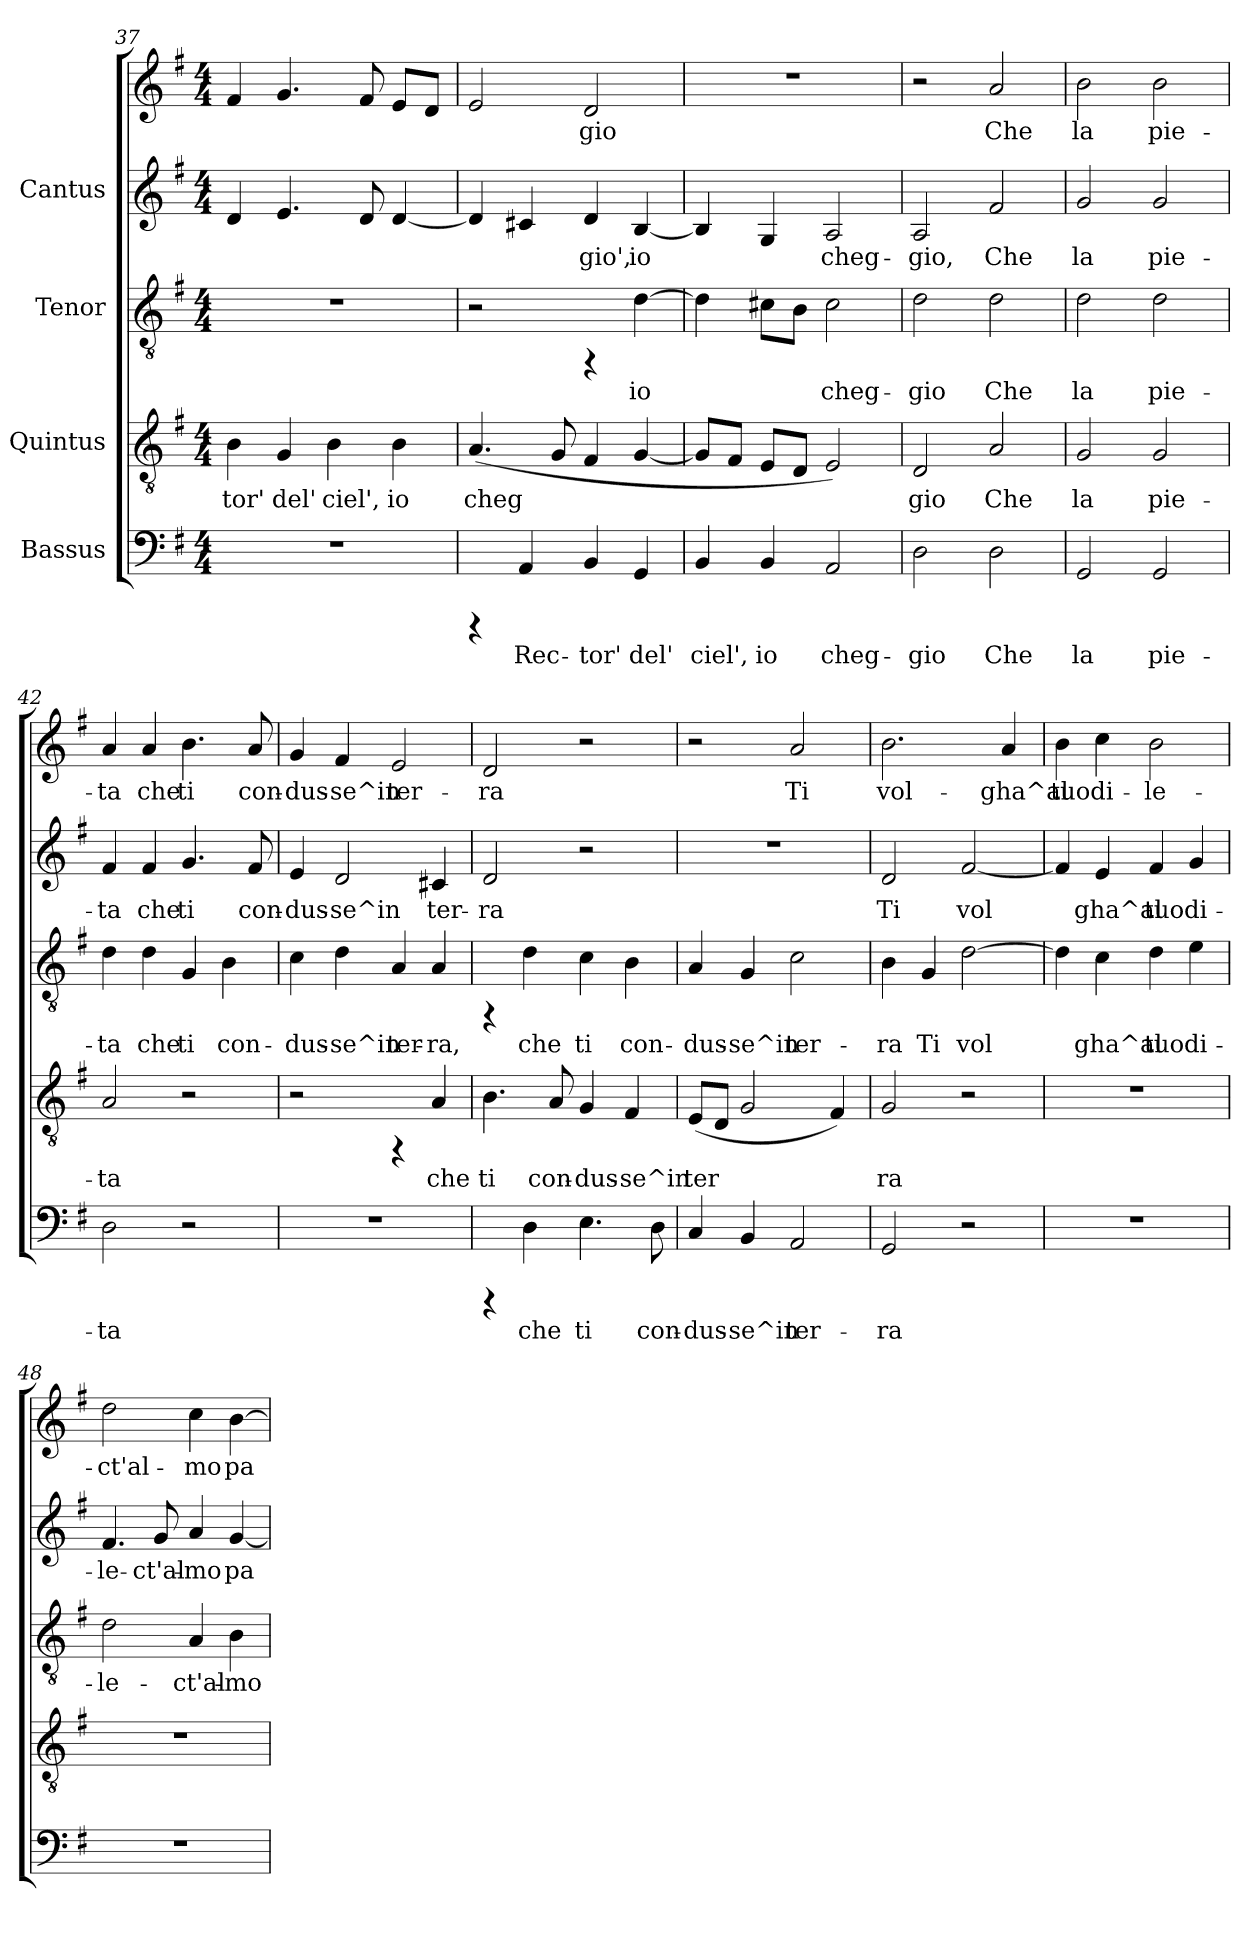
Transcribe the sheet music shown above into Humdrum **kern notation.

**kern	**text	**kern	**text	**kern	**text	**kern	**text	**kern	**text
*part4	*part4	*part3	*part3	*part2	*part2	*part1	*part1	*part1	*part1
*staff5	*staff5	*staff4	*staff4	*staff3	*staff3	*staff2	*staff2	*staff1	*staff1
*I"Bassus	*	*I"Quintus	*	*I"Tenor	*	*I"Cantus	*	*	*
*clefF4	*	*clefGv2	*	*clefGv2	*	*clefG2	*	*clefG2	*
*k[f#]	*	*k[f#]	*	*k[f#]	*	*k[f#]	*	*k[f#]	*
*G:	*	*G:	*	*G:	*	*G:	*	*G:	*
*M4/4	*	*M4/4	*	*M4/4	*	*M4/4	*	*M4/4	*
=37	=37	=37	=37	=37	=37	=37	=37	=37	=37
!	!	!	!LO:LY:b:cj	!	!	!	!	!	!
1r	.	4B\	-tor'	1r	.	4d/	.	4f#/	.
!	!	!	!LO:LY:b:cj	!	!	!	!	!	!
.	.	4G/	del'	.	.	4.e/	.	4.g/	.
!	!	!	!LO:LY:b:cj	!	!	!	!	!	!
.	.	4B\	ciel',	.	.	.	.	.	.
.	.	.	.	.	.	8d/	.	8f#/	.
!	!	!	!LO:LY:b:cj	!	!	!	!	!	!
.	.	4B\	io	.	.	[<4d/	.	8e/L	.
.	.	.	.	.	.	.	.	8d/J	.
=38	=38	=38	=38	=38	=38	=38	=38	=38	=38
!	!	!	!LO:LY:b:cj	!	!	!	!LO:LY:b:cj	!	!LO:LY:b:cj
4rCCC	.	(<4.A/	cheg-	2r	.	4d/]	.	2e/	-
!	!LO:LY:b:cj	!	!	!	!	!	!LO:LY:b:cj	!	!
4AA/	Rec-	.	.	.	.	4c#X/	.	.	.
!	!	!	!LO:LY:b:cj	!	!	!	!	!	!
.	.	8G/	--	.	.	.	.	.	.
!	!LO:LY:b:cj	!	!LO:LY:b:cj	!	!	!	!LO:LY:b:cj	!	!LO:LY:b:cj
4BB/	-tor'	4F#/	--	4rFF	.	4d/	gio',	2d/	gio
!	!LO:LY:b:cj	!	!LO:LY:b:cj	!	!LO:LY:b:cj	!	!LO:LY:b:cj	!	!
4GG/	del'	[<4G/	--	[>4d\	io	[<4B/	io	.	.
!!LO:PB:g=z
=39	=39	=39	=39	=39	=39	=39	=39	=39	=39
!	!LO:LY:b:cj	!	!	!	!LO:LY:b:cj	!	!LO:LY:b:cj	!	!
4BB/	ciel',	8G/L]	.	4d\]	.	4B/]	.	1r	.
.	.	8F#/J	.	.	.	.	.	.	.
!	!LO:LY:b:cj	!	!	!	!LO:LY:b:cj	!	!LO:LY:b:cj	!	!
4BB/	io	8E/L	.	8c#X\L	.	4G/	.	.	.
!	!	!	!	!	!LO:LY:b:cj	!	!	!	!
.	.	8D/J	.	8B\J	.	.	.	.	.
!	!LO:LY:b:cj	!	!	!	!LO:LY:b:cj	!	!LO:LY:b:cj	!	!
2AA/	cheg-	2E/)	.	2c#\	cheg-	2A/	cheg-	.	.
=40	=40	=40	=40	=40	=40	=40	=40	=40	=40
!	!LO:LY:b:cj	!	!LO:LY:b:cj	!	!LO:LY:b:cj	!	!LO:LY:b:cj	!	!
2D\	-gio	2D/	-gio	2d\	-gio	2A/	gio,	2r	.
!	!LO:LY:b:cj	!	!LO:LY:b:cj	!	!LO:LY:b:cj	!	!LO:LY:b:cj	!	!LO:LY:b:cj
2D\	Che	2A/	Che	2d\	Che	2f#/	Che	2a/	-Che
=41	=41	=41	=41	=41	=41	=41	=41	=41	=41
!	!LO:LY:b:cj	!	!LO:LY:b:cj	!	!LO:LY:b:cj	!	!LO:LY:b:cj	!	!LO:LY:b:cj
2GG/	la	2G/	la	2d\	la	2g/	-la	2b\	la
!	!LO:LY:b:cj	!	!LO:LY:b:cj	!	!LO:LY:b:cj	!	!LO:LY:b:cj	!	!LO:LY:b:cj
2GG/	pie-	2G/	pie-	2d\	pie-	2g/	pie-	2b\	pie-
=42	=42	=42	=42	=42	=42	=42	=42	=42	=42
!	!LO:LY:b:cj	!	!LO:LY:b:cj	!	!LO:LY:b:cj	!	!LO:LY:b:cj	!	!LO:LY:b:cj
2D\	-ta	2A/	-ta	4d\	-ta	4f#/	-ta	4a/	-ta
!	!	!	!	!	!LO:LY:b:cj	!	!LO:LY:b:cj	!	!LO:LY:b:cj
.	.	.	.	4d\	che	4f#/	che	4a/	che
!	!	!	!	!	!LO:LY:b:cj	!	!LO:LY:b:cj	!	!LO:LY:b:cj
2r	.	2r	.	4G/	ti	4.g/	ti	4.b\	ti
!	!	!	!	!	!LO:LY:b:cj	!	!	!	!
.	.	.	.	4B\	con-	.	.	.	.
!	!	!	!	!	!	!	!LO:LY:b:cj	!	!LO:LY:b:cj
.	.	.	.	.	.	8f#/	con-	8a/	con-
=43	=43	=43	=43	=43	=43	=43	=43	=43	=43
!	!	!	!	!	!LO:LY:b:cj	!	!LO:LY:b:cj	!	!LO:LY:b:cj
1r	.	2r	.	4c\	-dus-	4e/	-dus-	4g/	-dus-
!	!	!	!	!	!LO:LY:b:cj	!	!LO:LY:b:cj	!	!LO:LY:b:cj
.	.	.	.	4d\	-se^in	2d/	-se^in	4f#/	-se^in
!	!	!	!	!	!LO:LY:b:cj	!	!	!	!LO:LY:b:cj
.	.	4rFF	.	4A/	ter-	.	.	2e/	ter-
!	!	!	!LO:LY:b:cj	!	!LO:LY:b:cj	!	!LO:LY:b:cj	!	!
.	.	4A/	che	4A/	-ra,	4c#X/	ter-	.	.
!!LO:LB:g=z
=44	=44	=44	=44	=44	=44	=44	=44	=44	=44
!	!	!	!LO:LY:b:cj	!	!	!	!LO:LY:b:cj	!	!LO:LY:b:cj
4rCCC	.	4.B\	ti	4rFF	.	2d/	ra	2d/	-ra
!	!LO:LY:b:cj	!	!	!	!LO:LY:b:cj	!	!	!	!
4D\	che	.	.	4d\	che	.	.	.	.
!	!	!	!LO:LY:b:cj	!	!	!	!	!	!
.	.	8A/	con-	.	.	.	.	.	.
!	!LO:LY:b:cj	!	!LO:LY:b:cj	!	!LO:LY:b:cj	!	!	!	!
4.E\	ti	4G/	-dus-	4c\	ti	2r	.	2r	.
!	!	!	!LO:LY:b:cj	!	!LO:LY:b:cj	!	!	!	!
.	.	4F#/	-se^in	4B\	con-	.	.	.	.
!	!LO:LY:b:cj	!	!	!	!	!	!	!	!
8D\	con-	.	.	.	.	.	.	.	.
=45	=45	=45	=45	=45	=45	=45	=45	=45	=45
!	!LO:LY:b:cj	!	!LO:LY:b:cj	!	!LO:LY:b:cj	!	!	!	!
4C/	-dus-	(<8E/L	ter-	4A/	-dus-	1r	.	2r	.
!	!	!	!LO:LY:b:cj	!	!	!	!	!	!
.	.	8D/J	--	.	.	.	.	.	.
!	!LO:LY:b:cj	!	!LO:LY:b:cj	!	!LO:LY:b:cj	!	!	!	!
4BB/	-se^in	2G/	--	4G/	-se^in	.	.	.	.
!	!LO:LY:b:cj	!	!	!	!LO:LY:b:cj	!	!	!	!LO:LY:b:cj
2AA/	ter-	.	.	2c\	ter-	.	.	2a/	Ti
!	!	!	!LO:LY:b:cj	!	!	!	!	!	!
.	.	4F#/)	--	.	.	.	.	.	.
=46	=46	=46	=46	=46	=46	=46	=46	=46	=46
!	!LO:LY:b:cj	!	!LO:LY:b:cj	!	!LO:LY:b:cj	!	!LO:LY:b:cj	!	!LO:LY:b:cj
2GG/	-ra	2G/	-ra	4B\	-ra	2d/	Ti	2.b\	vol-
!	!	!	!	!	!LO:LY:b:cj	!	!	!	!
.	.	.	.	4G/	Ti	.	.	.	.
!	!	!	!	!	!LO:LY:b:cj	!	!LO:LY:b:cj	!	!
2r	.	2r	.	[>2d\	vol-	[<2f#/	vol-	.	.
!	!	!	!	!	!	!	!	!	!LO:LY:b:cj
.	.	.	.	.	.	.	.	4a/	-gha^al
=47	=47	=47	=47	=47	=47	=47	=47	=47	=47
!	!	!	!	!	!LO:LY:b:cj	!	!LO:LY:b:cj	!	!LO:LY:b:cj
1r	.	1r	.	4d\]	-	4f#/]	-	4b\	-tuo
!	!	!	!	!	!LO:LY:b:cj	!	!LO:LY:b:cj	!	!LO:LY:b:cj
.	.	.	.	4c\	gha^al	4e/	gha^al	4cc\	di-
!	!	!	!	!	!LO:LY:b:cj	!	!LO:LY:b:cj	!	!LO:LY:b:cj
.	.	.	.	4d\	tuo	4f#/	tuo	2b\	-le-
!	!	!	!	!	!LO:LY:b:cj	!	!LO:LY:b:cj	!	!
.	.	.	.	4e\	di-	4g/	di-	.	.
=48	=48	=48	=48	=48	=48	=48	=48	=48	=48
!	!	!	!	!	!LO:LY:b:cj	!	!LO:LY:b:cj	!	!LO:LY:b:cj
1r	.	1r	.	2d\	-le-	4.f#/	-le-	2dd\	-ct'al-
!	!	!	!	!	!	!	!LO:LY:b:cj	!	!
.	.	.	.	.	.	8g/	-ct'al-	.	.
!	!	!	!	!	!LO:LY:b:cj	!	!LO:LY:b:cj	!	!LO:LY:b:cj
.	.	.	.	4A/	-ct'al-	4a/	-mo	4cc\	-mo
!	!	!	!	!	!LO:LY:b:cj	!	!LO:LY:b:cj	!	!LO:LY:b:cj
.	.	.	.	4B\	-mo	[<4g/	pa-	[>4b\	pa-
=	=	=	=	=	=	=	=	=	=
*-	*-	*-	*-	*-	*-	*-	*-	*-	*-
